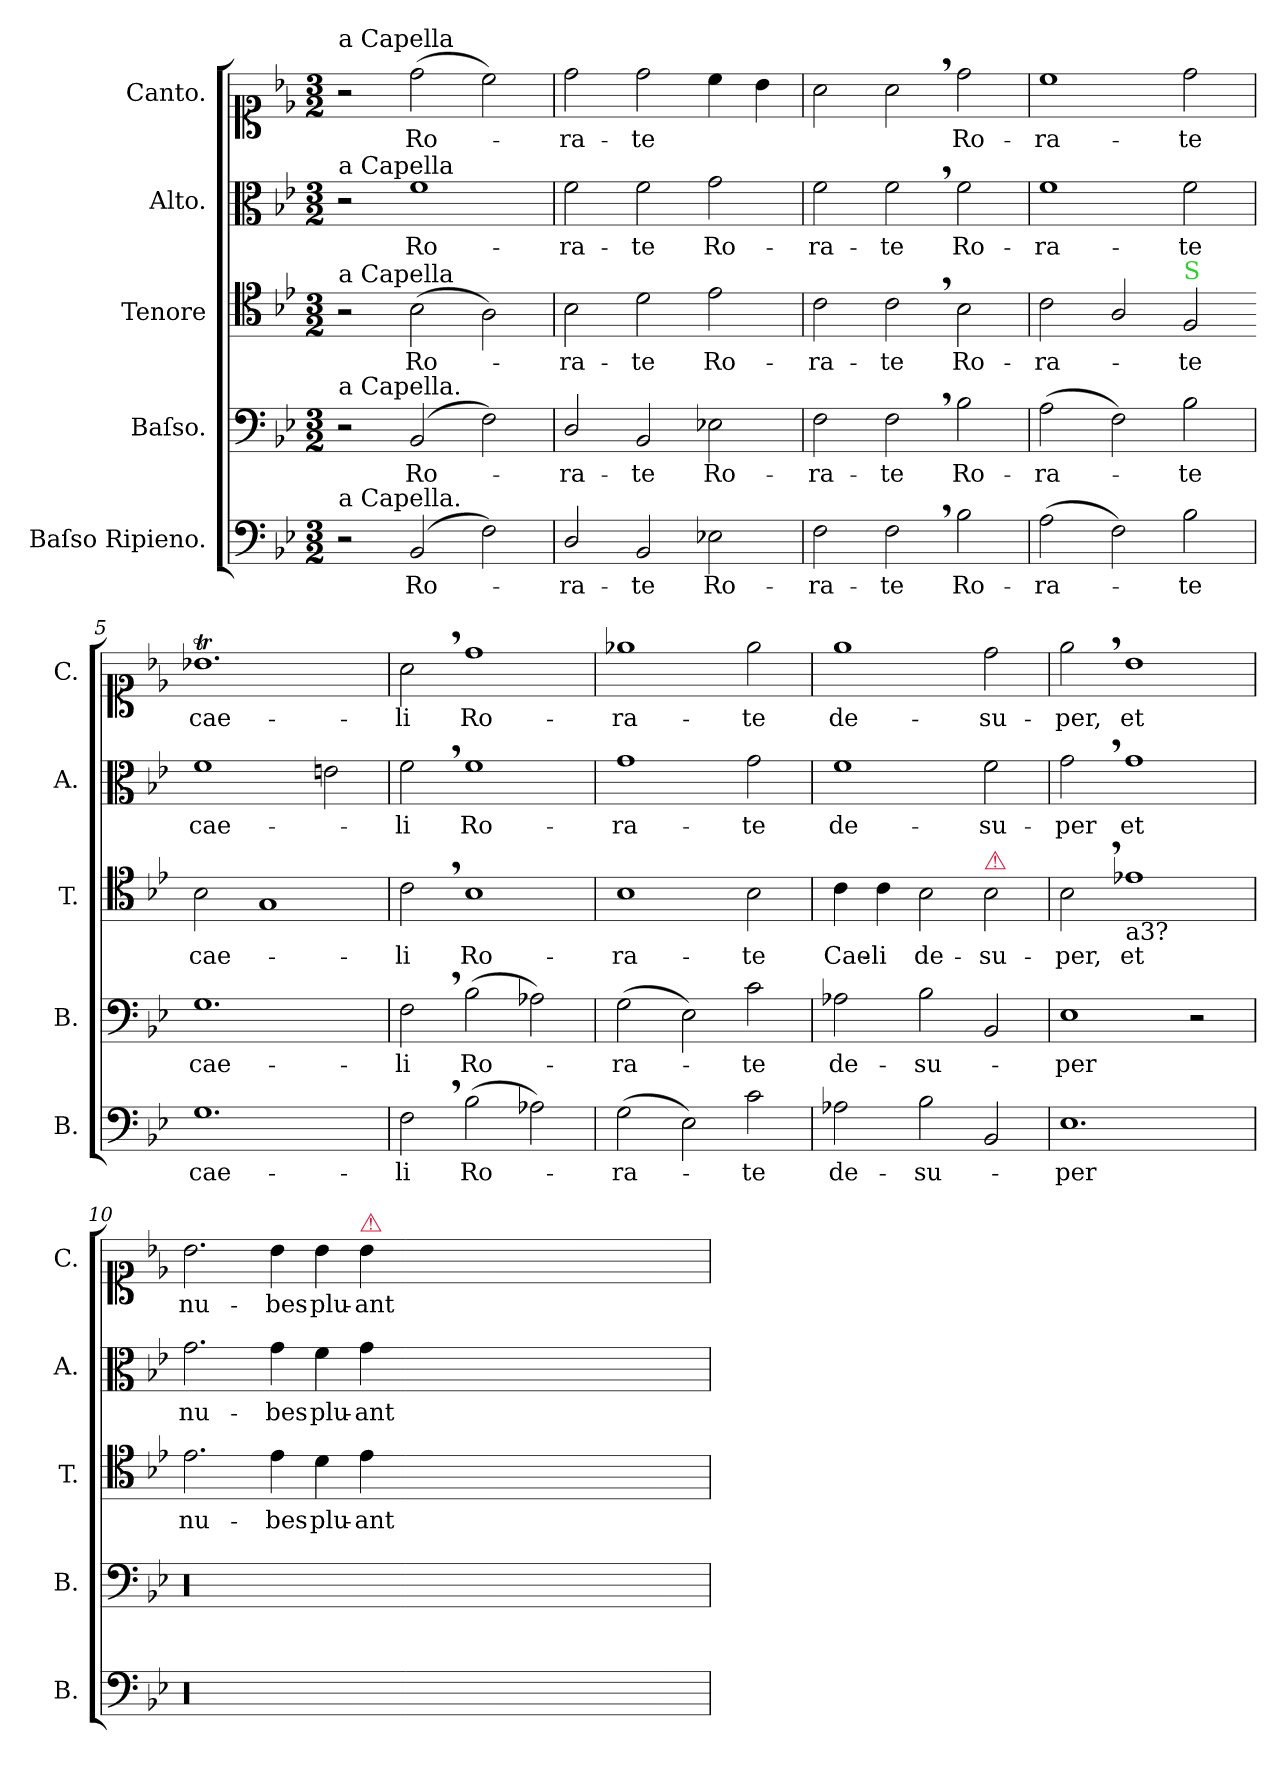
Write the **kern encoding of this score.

**kern	**text	**kern	**text	**kern	**text	**kern	**text	**kern	**text
*part5	*part5	*part4	*part4	*part3	*part3	*part2	*part2	*part1	*part1
*staff5	*staff5	*staff4	*staff4	*staff3	*staff3	*staff2	*staff2	*staff1	*staff1
*I"Baſso Ripieno.	*	*I"Baſso.	*	*I"Tenore	*	*I"Alto.	*	*I"Canto.	*
*I'B.	*	*I'B.	*	*I'T.	*	*I'A.	*	*I'C.	*
*clefF4	*	*clefF4	*	*clefC4	*	*clefC3	*	*clefC1	*
*k[b-e-]	*	*k[b-e-]	*	*k[b-e-]	*	*k[b-e-]	*	*k[b-e-]	*
*M3/2	*	*M3/2	*	*M3/2	*	*M3/2	*	*M3/2	*
=1	=1	=1	=1	=1	=1	=1	=1	=1	=1
!	!	!	!	!	!	!	!	!LO:TX:a:t=a Capella	!
!	!	!	!	!	!	!LO:TX:a:t=a Capella	!	!	!
!	!	!	!	!LO:TX:a:t=a Capella	!	!	!	!	!
!	!	!LO:TX:a:t=a Capella.	!	!	!	!	!	!	!
!LO:TX:a:t=a Capella.	!	!	!	!	!	!	!	!	!
2r	.	2r	.	2r	.	2r	.	2r	.
(2BB-/	Ro-	(<2BB-/	Ro-	(2B-\	Ro-	1f\	Ro-	(2dd\	Ro-
2F\)	.	2F\)	.	2A\)	.	.	.	2cc\)	.
=2	=2	=2	=2	=2	=2	=2	=2	=2	=2
2D/	-ra-	2D/	-ra-	2B-\	-ra-	2f\	-ra-	2dd\	-ra-
2BB-/	-te	2BB-/	-te	2d\	-te	2f\	-te	2dd\	-te
!	!LO:LY:i	!	!LO:LY:i	!	!LO:LY:i	!	!LO:LY:i	!	!
2E-X\	Ro-	2E-X\	Ro-	2e-\	Ro-	2g\	Ro-	4cc\	.
.	.	.	.	.	.	.	.	4b-\	.
=3	=3	=3	=3	=3	=3	=3	=3	=3	=3
!	!LO:LY:i	!	!LO:LY:i	!	!LO:LY:i	!	!LO:LY:i	!	!
2F\	-ra-	2F\	-ra-	2c\	-ra-	2f\	-ra-	2a\	.
!	!LO:LY:i	!	!LO:LY:i	!	!LO:LY:i	!	!LO:LY:i	!	!
2F,\	-te	2F,\	-te	2c,<\	-te	2f,\	-te	2a,<\	.
2B-\	Ro-	2B-\	Ro-	2B-\	Ro-	2f\	Ro-	2dd\	Ro-
=4	=4	=4	=4	=4	=4	=4	=4	=4	=4
(2A\	-ra-	(2A\	-ra-	2c\	-ra-	1f\	-ra-	1cc\	-ra-
2F\)	.	2F\)	.	2A/	.	.	.	.	.
!	!	!	!	!LO:TX:a:color=limegreen:t=S	!	!	!	!	!
2B-\	-te	2B-\	-te	2F/	-te	2f\	-te	2dd\	-te
=5	=5	=5	=5	=5-	=5	=5	=5	=5	=5
1.G\	cae-	1.G\	cae-	2B-\	cae-	1f\	cae-	1.b-XT\	cae-
.	.	.	.	1G/	.	.	.	.	.
.	.	.	.	.	.	2en\	.	.	.
=6	=6	=6	=6	=6	=6	=6	=6	=6	=6
2F,<\	-li	2F,\	-li	2c,\	-li	2f,\	-li	2a,<\	-li
(2B-\	Ro-	(2B-\	Ro-	1B-\	Ro-	1f\	Ro-	1dd\	Ro-
2A-X\)	.	2A-X\)	.	.	.	.	.	.	.
=7	=7	=7	=7	=7	=7	=7	=7	=7	=7
(2G\	-ra-	(2G\	-ra-	1B-\	-ra-	1g\	-ra-	1ee-X\	-ra-
2E-\)	.	2E-\)	.	.	.	.	.	.	.
2c\	-te	2c\	-te	2B-\	-te	2g\	-te	2ee-\	-te
=8	=8	=8	=8	=8	=8	=8	=8	=8	=8
2A-X\	de-	2A-X\	de-	4c\	Cae-	1f\	de-	1ee-\	de-
.	.	.	.	4c\	-li	.	.	.	.
2B-\	-su-	2B-\	-su-	2B-\	de-	.	.	.	.
!	!	!	!	!LO:TX:a:color=crimson:t=⚠	!	!	!	!	!
2BB-/	.	2BB-/	.	2B-\	-su-	2f\	-su-	2dd\	-su-
=9	=9	=9	=9	=9	=9	=9	=9	=9	=9
1.E-\	-per	1E-\	-per	2B-,<\	-per,	2g,\	-per	2ee-,<\	-per,
!	!	!	!	!LO:TX:b:t=a3?	!	!	!	!	!
.	.	.	.	1e-X\	et	1g\	et	1b-\	et
.	.	2r	.	.	.	.	.	.	.
=10	=10	=10	=10	=10	=10	=10	=10	=10	=10
00.r	.	00.r	.	2.e-\	nu-	2.g\	nu-	2.b-\	nu-
.	.	.	.	4e-\	-bes	4g\	-bes	4b-\	-bes
.	.	.	.	4d\	plu-	4f\	plu-	4b-\	plu-
!	!	!	!	!	!	!	!	!LO:TX:a:color=crimson:t=⚠	!
.	.	.	.	4e-\	-ant	4g\	-ant	4b-\	-ant
.	.	.	.	00ryy	.	00ryy	.	00ryy	.
.	.	.	.	2ryy	.	2ryy	.	2ryy	.
=	=	=	=	=	=	=	=	=	=
*-	*-	*-	*-	*-	*-	*-	*-	*-	*-
